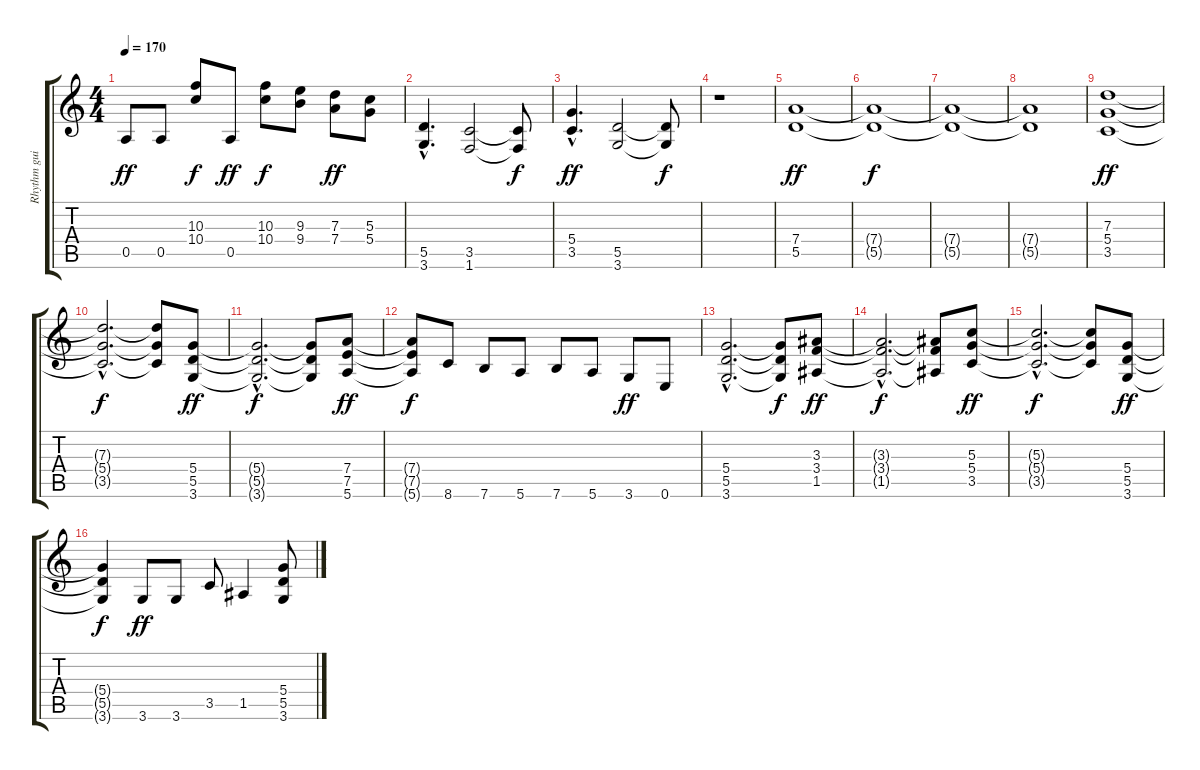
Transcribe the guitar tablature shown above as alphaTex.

\track ("Rhythm guitar" "Rhythm gui") {instrument overdrivenguitar}
\staff {score tabs}
\tuning (E4 B3 G3 D3 A2 E2) {hide}
\ts (4 4)
\tempo 170
\clef g2
\ks c
0.5.8{dy ff} 0.5.8 (10.3 10.4).8{dy f} 0.5.8{dy ff} (10.3 10.4).8{dy f} (9.3 9.4).8 (7.3 7.4).8{dy ff} (5.3 5.4).8 |
(5.5{hac} 3.6{hac}).4{d} (3.5 1.6).2 (3.5{t} 1.6{t}).8{dy f} |
(5.4{hac} 3.5{hac}).4{d dy ff} (5.5 3.6).2 (5.5{t} 3.6{t}).8{dy f} |
r.1 |
(7.4 5.5).1{dy ff} |
(7.4{t} 5.5{t}).1{dy f} |
(7.4{t} 5.5{t}).1 |
(7.4{t} 5.5{t}).1 |
(7.3 5.4 3.5).1{dy ff} |
(7.3{hac t} 5.4{hac t} 3.5{hac t}).2{d dy f} (7.3{t} 5.4{t} 3.5{t}).8 (5.4 5.5 3.6).8{dy ff} |
(5.4{hac t} 5.5{hac t} 3.6{hac t}).2{d dy f} (5.4{t} 5.5{t} 3.6{t}).8 (7.4 7.5 5.6).8{dy ff} |
(7.4{t} 7.5{t} 5.6{t}).8{dy f} 8.6.8 7.6.8 5.6.8 7.6.8 5.6.8 3.6.8{dy ff} 0.6.8 |
(5.4{hac} 5.5{hac} 3.6{hac}).2{d} (5.4{t} 5.5{t} 3.6{t}).8{dy f} (3.3 3.4 1.5).8{dy ff} |
(3.3{hac t} 3.4{hac t} 1.5{hac t}).2{d dy f} (3.3{t} 3.4{t} 1.5{t}).8 (5.3 5.4 3.5).8{dy ff} |
(5.3{hac t} 5.4{hac t} 3.5{hac t}).2{d dy f} (5.3{t} 5.4{t} 3.5{t}).8 (5.4 5.5 3.6).8{dy ff} |
(5.4{t} 5.5{t} 3.6{t}).4{dy f} 3.6.8{dy ff} 3.6.8 3.5.8 1.5.4 (5.4 5.5 3.6).8
